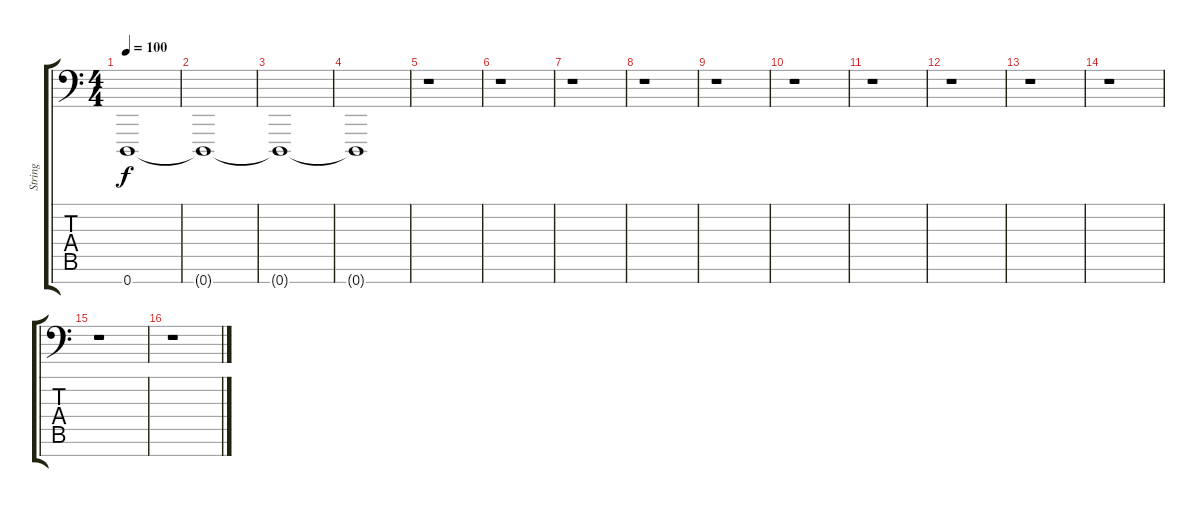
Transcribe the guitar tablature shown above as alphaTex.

\track ("String" "String") {instrument lead2sawtooth}
\staff {score tabs}
\tuning (E4 B3 G3 D3 A2 E2 D1) {hide}
\ts (4 4)
\tempo 100
\clef f4
\ks c
0.7{t}.1{dy f} |
0.7{t}.1 |
0.7{t}.1 |
0.7{t}.1 |
r.1 |
r.1 |
r.1 |
r.1 |
r.1 |
r.1 |
r.1 |
r.1 |
r.1 |
r.1 |
r.1 |
r.1
